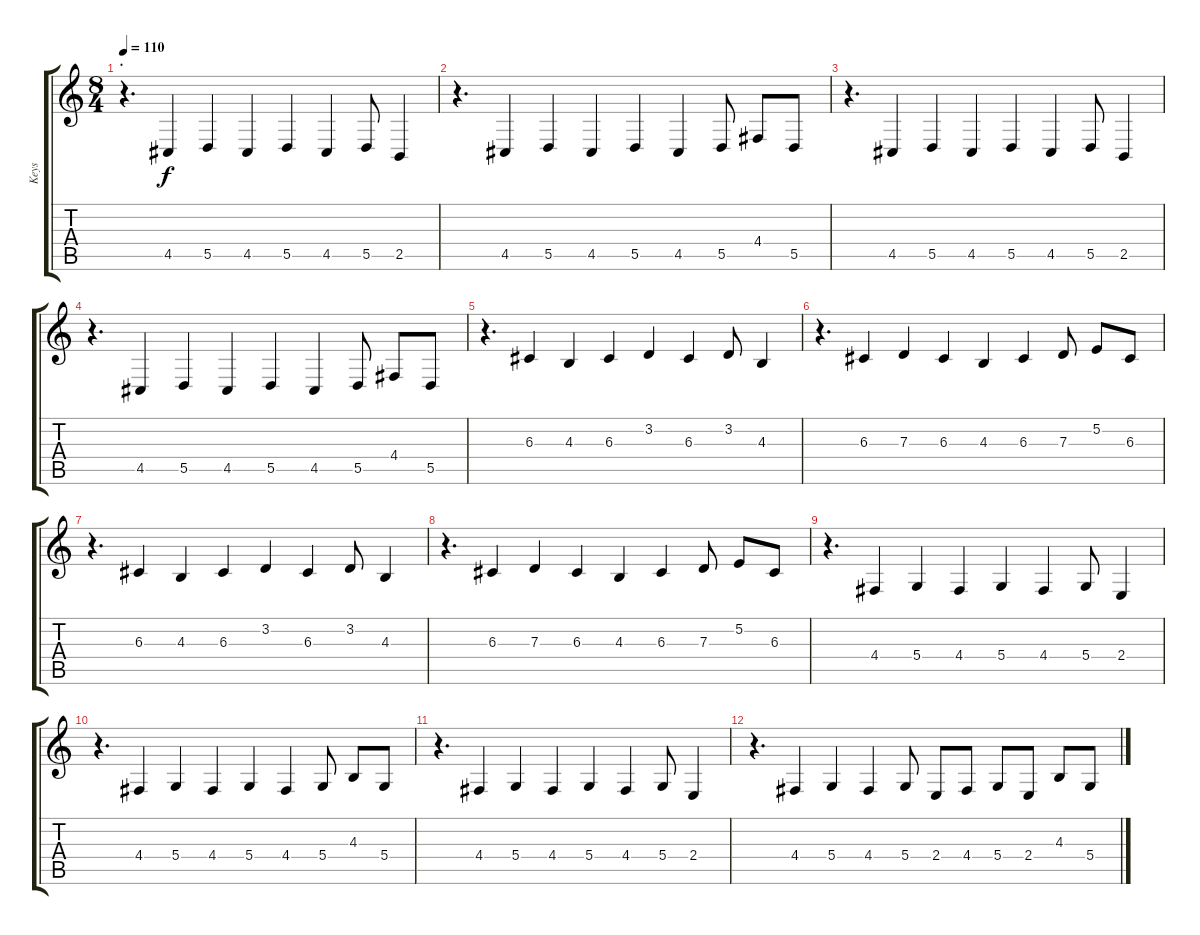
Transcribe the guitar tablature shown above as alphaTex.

\track ("Keys" "Keys") {instrument lead2sawtooth}
\staff {score tabs}
\tuning (E4 B3 G3 D3 A2 E2) {hide}
\ts (8 4)
\section ("" ".")
\tempo 110
\clef g2
\ks c
r.4{d dy f} 4.5.4 5.5.4 4.5.4 5.5.4 4.5.4 5.5.8 2.5.4 |
r.4{d} 4.5.4 5.5.4 4.5.4 5.5.4 4.5.4 5.5.8 4.4.8 5.5.8 |
r.4{d} 4.5.4 5.5.4 4.5.4 5.5.4 4.5.4 5.5.8 2.5.4 |
r.4{d} 4.5.4 5.5.4 4.5.4 5.5.4 4.5.4 5.5.8 4.4.8 5.5.8 |
r.4{d} 6.3.4 4.3.4 6.3.4 3.2.4 6.3.4 3.2.8 4.3.4 |
r.4{d} 6.3.4 7.3.4 6.3.4 4.3.4 6.3.4 7.3.8 5.2.8 6.3.8 |
r.4{d} 6.3.4 4.3.4 6.3.4 3.2.4 6.3.4 3.2.8 4.3.4 |
r.4{d} 6.3.4 7.3.4 6.3.4 4.3.4 6.3.4 7.3.8 5.2.8 6.3.8 |
r.4{d} 4.4.4 5.4.4 4.4.4 5.4.4 4.4.4 5.4.8 2.4.4 |
r.4{d} 4.4.4 5.4.4 4.4.4 5.4.4 4.4.4 5.4.8 4.3.8 5.4.8 |
r.4{d} 4.4.4 5.4.4 4.4.4 5.4.4 4.4.4 5.4.8 2.4.4 |
r.4{d} 4.4.4 5.4.4 4.4.4 5.4.8 2.4.8 4.4.8 5.4.8 2.4.8 4.3.8 5.4.8
